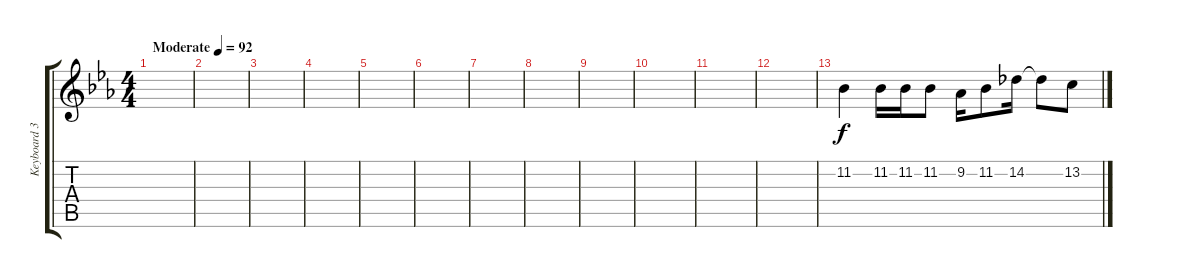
\track ("Keyboard 3-2" "Keyboard 3") {instrument synthstrings1}
\staff {score tabs}
\tuning (E4 B3 G3 D3 A2 E2) {hide}
\ts (4 4)
\tempo (92 "Moderate")
\clef g2
\ks eb
|
|
|
|
|
|
|
|
|
|
|
|
11.2.4 11.2.16 11.2.16 11.2.8 9.2.16 11.2.8 14.2.16 14.2{t}.8 13.2.8
